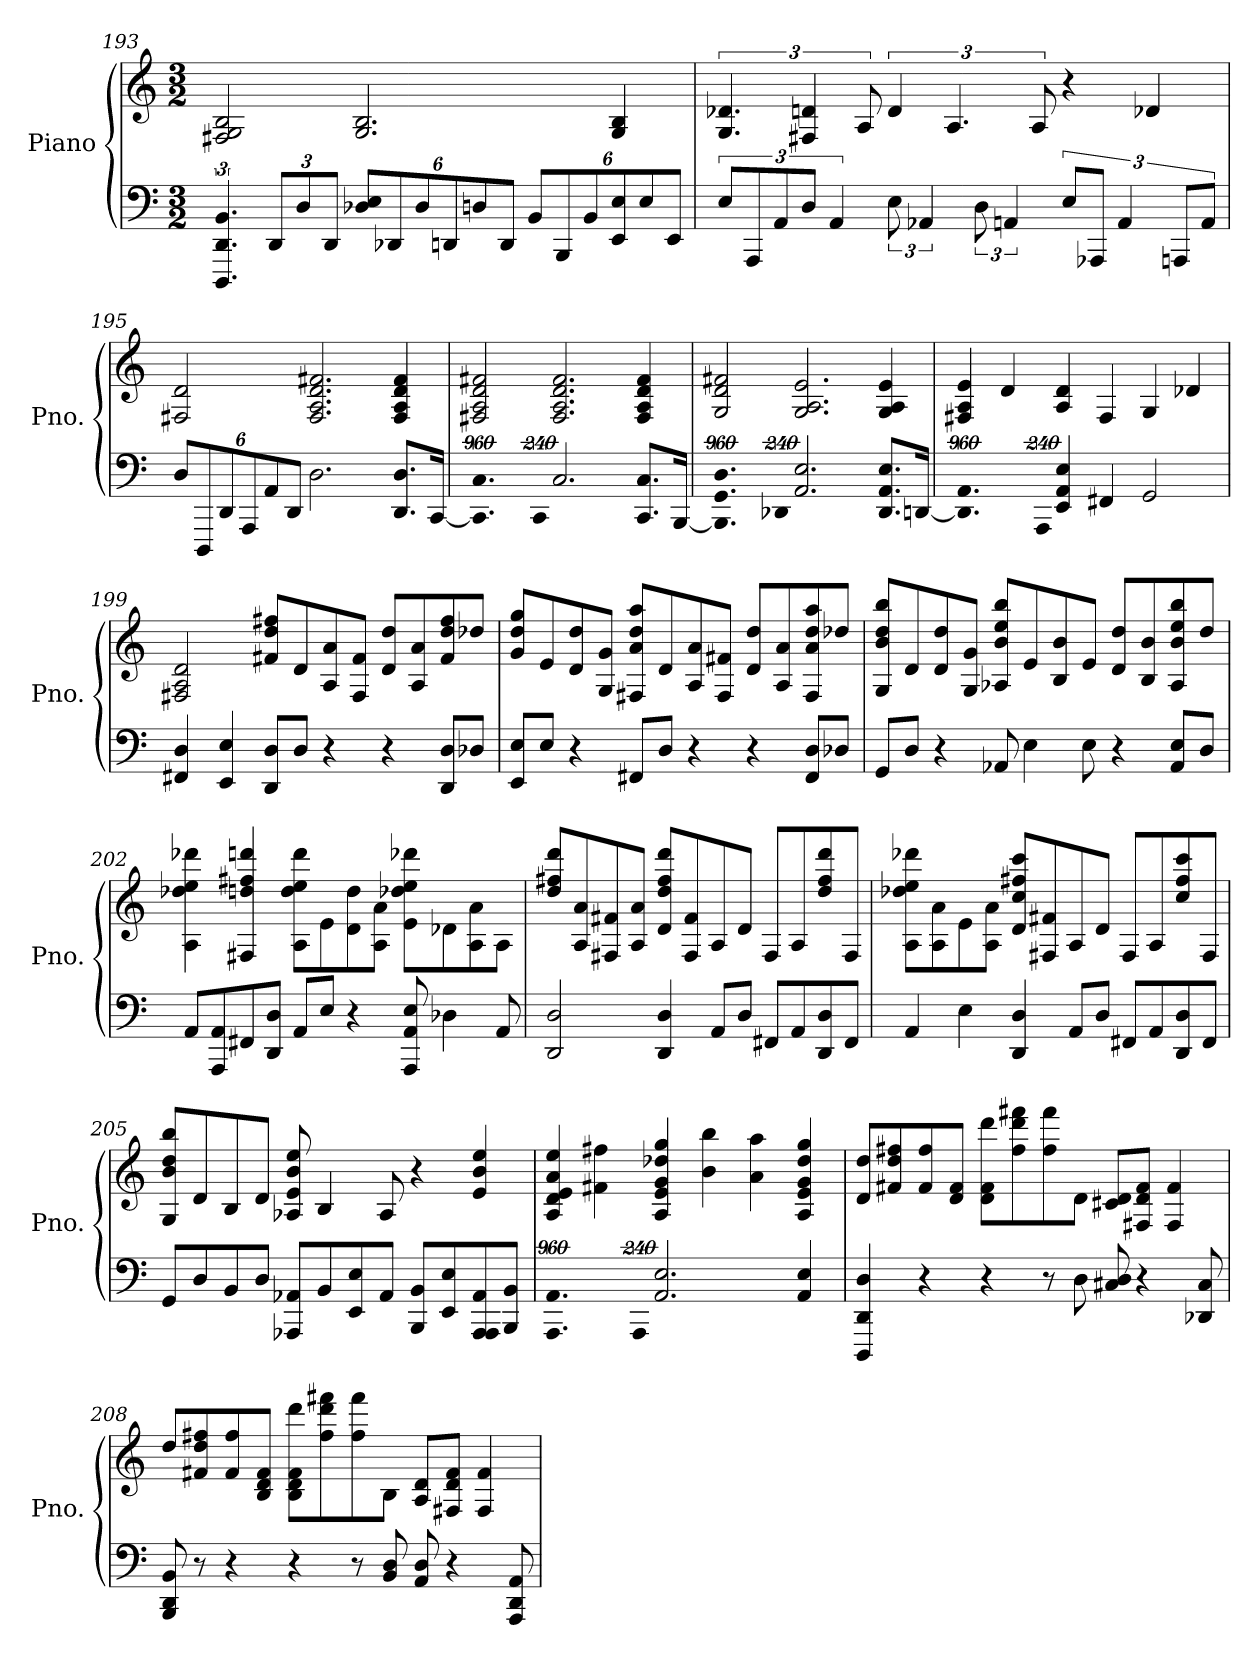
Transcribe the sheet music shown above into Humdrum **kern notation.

**kern	**kern
*part1	*part1
*staff2	*staff1
*I"Piano	*
*I'Pno.	*
*clefF4	*clefG2
*k[]	*k[]
*M3/2	*M3/2
=193	=193
6.DDD/ 6.DD/ 6.BB/	2F#X/ 2G/ 2B/
12DD/L	.
12D/	.
12DD/J	.
*Xbrackettup	*
12D-X/ 12E/L	2.G/ 2.B/
12DD-X/	.
12D-/	.
12DDn/	.
12Dn/	.
12DD/J	.
12BB/L	.
12BBB/	.
12BB/	.
12EE/ 12E/	4G/ 4B/
12E/	.
12EE/J	.
=194	=194
*brackettup	*
12E/L	6.G/ 6.d-X/
12AAA/	.
12AA/	.
12D/J	6F#X/ 6dn/
6AA/	.
.	12A/
12E\	6d/
6AA-X/	.
.	6.A/
12D\	.
6AAn/	.
.	12A/
12E/L	4r
12AAA-X/J	.
6AA/	.
.	4d-X/
12AAAn/L	.
12AA/J	.
=195	=195
*Xbrackettup	*
12D/L	2F#X/ 2d/
12DDD/	.
12DD/	.
12AAA/	.
12AA/	.
12DD/J	.
2.D\	2.F#/ 2.A/ 2.d/ 2.f#X/
8.DD/ 8.D/L	4F#/ 4A/ 4d/ 4f#/
[16CC/Jk	.
=196	=196
*brackettup	*
!LO:N:vis=2.	!
1920%823CC/] 1920%823C/	2F#X/ 2A/ 2d/ 2f#X/
!LO:N:vis=8	!
1920%137CC/	.
2.C/	2.F#/ 2.A/ 2.d/ 2.f#/
8.CC/ 8.C/L	4F#/ 4A/ 4d/ 4f#/
[16BBB/Jk	.
=197	=197
!LO:N:vis=2.	!
1920%823BBB/] 1920%823GG/ 1920%823D/	2G/ 2d/ 2f#X/
!LO:N:vis=8	!
1920%137DD-X/	.
2.AA/ 2.E/	2.G/ 2.A/ 2.e/
8.DD-/ 8.AA/ 8.E/L	4G/ 4A/ 4e/
[16DDn/Jk	.
=198	=198
!LO:N:vis=2.	!
1920%823DD/] 1920%823AA/	4F#X/ 4A/ 4e/
.	4d/
!LO:N:vis=8	!
1920%137AAA/	.
4EE/ 4AA/ 4E/	4A/ 4d/
4FF#X/	4F#/
2GG/	4G/
.	4d-X/
=199	=199
4FF#X/ 4D/	2F#X/ 2A/ 2d/
4EE/ 4E/	.
8DD/ 8D/L	8f#X/ 8dd/ 8ff#X/L
8D/J	8d/
4r	8A/ 8a/
.	8F#/ 8f#/J
4r	8d/ 8dd/L
.	8A/ 8a/
8DD/ 8D/L	8f#/ 8dd/ 8ff#/
8D-X/J	8dd-X/J
=200	=200
8EE/ 8E/L	8g/ 8dd/ 8gg/L
8E/J	8e/
4r	8d/ 8dd/
.	8G/ 8g/J
8FF#X/L	8F#X/ 8a/ 8dd/ 8aa/L
8D/J	8d/
4r	8A/ 8a/
.	8F#/ 8f#X/J
4r	8d/ 8dd/L
.	8A/ 8a/
8FF#/ 8D/L	8F#/ 8a/ 8dd/ 8aa/
8D-X/J	8dd-X/J
=201	=201
8GG/L	8G/ 8b/ 8dd/ 8bb/L
8D/J	8d/
4r	8d/ 8dd/
.	8G/ 8g/J
8AA-X/	8A-X/ 8b/ 8ee/ 8bb/L
4E\	8e/
.	8B/ 8b/
8E\	8e/J
4r	8d/ 8dd/L
.	8B/ 8b/
8AA-/ 8E/L	8A-/ 8b/ 8ee/ 8bb/
8D/J	8dd/J
=202	=202
8AA/L	4A\ 4dd-X\ 4ee\ 4ddd-X\
8AAA/ 8AA/	.
8FF#X/	4F#X/ 4ddn/ 4ff#X/ 4dddn/
8DD/ 8D/J	.
8AA/L	8A\ 8dd\ 8ee\ 8ddd\L
8E/J	8e\
4r	8d\ 8dd\
.	8A\ 8a\J
8AAA/ 8AA/ 8E/	8e\ 8dd-X\ 8ee\ 8ddd-X\L
4D-X\	8d-X\
.	8A\ 8a\
8AA/	8A\J
=203	=203
2DD/ 2D/	8dd/ 8ff#X/ 8ddd/L
.	8A/ 8a/
.	8F#X/ 8f#X/
.	8A/ 8a/J
4DD/ 4D/	8d/ 8dd/ 8ff#/ 8ddd/L
.	8F#/ 8f#/
8AA/L	8A/
8D/J	8d/J
8FF#X/L	8F#/L
8AA/	8A/
8DD/ 8D/	8dd/ 8ff#/ 8ddd/
8FF#/J	8F#/J
=204	=204
4AA/	8A\ 8dd-X\ 8ee\ 8ddd-X\L
.	8A\ 8a\
4E\	8e\
.	8A\ 8a\J
4DD/ 4D/	8d/ 8cc/ 8ff#X/ 8ccc/L
.	8F#X/ 8f#X/
8AA/L	8A/
8D/J	8d/J
8FF#X/L	8F#/L
8AA/	8A/
8DD/ 8D/	8cc/ 8ff#/ 8ccc/
8FF#/J	8F#/J
=205	=205
8GG/L	8G/ 8b/ 8dd/ 8bb/L
8D/	8d/
8BB/	8B/
8D/J	8d/J
8AAA-X/ 8AA-X/L	8A-X/ 8e/ 8b/ 8ee/
8BB/	4B/
8EE/ 8E/	.
8AA-/J	8A-/
8BBB/ 8BB/L	4r
8EE/ 8E/	.
8AAA-/ 8AAA-/ 8AA-/	4e/ 4b/ 4ee/
8BBB/ 8BB/J	.
=206	=206
!LO:N:vis=2.	!
1920%823AAA/ 1920%823AA/	4A/ 4d/ 4e/ 4a/ 4ee/
.	4f#X\ 4ff#X\
!LO:N:vis=8	!
1920%137AAA/	.
2.AA/ 2.E/	4A/ 4e/ 4g/ 4dd-X/ 4gg/
.	4b\ 4bb\
.	4a\ 4aa\
4AA/ 4E/	4A/ 4e/ 4g/ 4dd-/ 4gg/
=207	=207
4DDD/ 4DD/ 4D/	8d/ 8dd/L
.	8f#X/ 8dd/ 8ff#X/
4r	8f#/ 8ff#/
.	8d/ 8f#/J
4r	8d\ 8f#\ 8ddd\L
.	8ff#\ 8ddd\ 8fff#X\
8r	8ff#\ 8fff#\
8D\	8d\J
8C#X/ 8D/	8c#X/ 8d/L
4r	8F#X/ 8d/ 8f#/J
.	4F#/ 4f#/
8DD-X/ 8C#/	.
=208	=208
8BBB/ 8DD/ 8BB/	8dd/L
8r	8f#X/ 8dd/ 8ff#X/
4r	8f#/ 8ff#/
.	8B/ 8d/ 8f#/J
4r	8B\ 8d\ 8f#\ 8ddd\L
.	8ff#\ 8ddd\ 8fff#X\
8r	8ff#\ 8fff#\
8BB/ 8D/	8B\J
8AA/ 8D/	8A/ 8d/L
4r	8F#X/ 8d/ 8f#/J
.	4F#/ 4f#/
8AAA/ 8DD/ 8AA/	.
=	=
*-	*-
